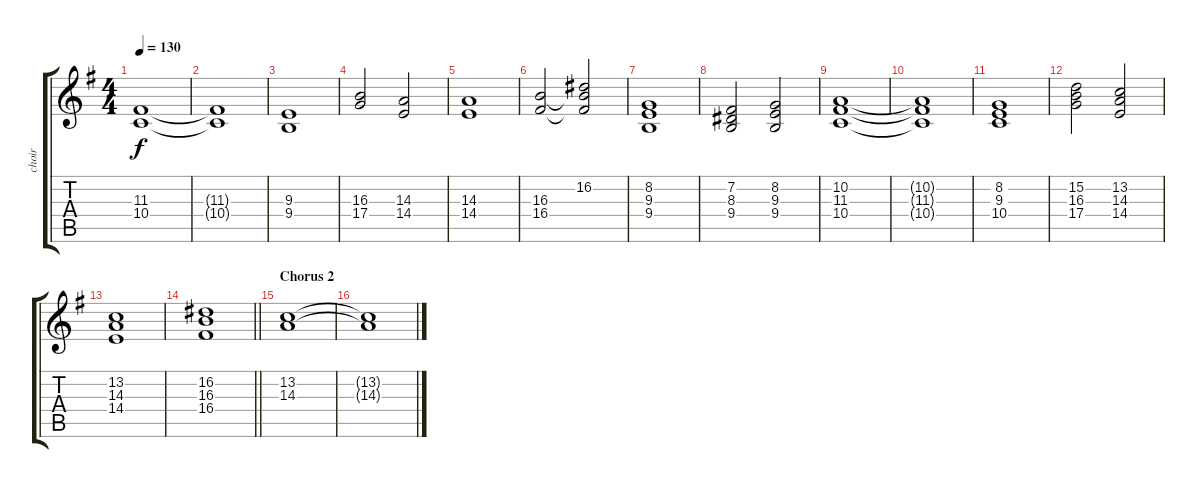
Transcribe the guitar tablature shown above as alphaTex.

\track ("choir" "choir") {instrument choiraahs}
\staff {score tabs}
\tuning (E4 B3 G3 D3 A2 E2) {hide}
\ts (4 4)
\tempo 130
\clef g2
\ks eminor
(11.3 10.4).1{dy f} |
(11.3{t} 10.4{t}).1 |
(9.3 9.4).1 |
(16.3 17.4).2 (14.3 14.4).2 |
(14.3 14.4).1 |
(16.3 16.4).2 (16.2 16.3{t} 16.4{t}).2 |
(8.2 9.3 9.4).1 |
(7.2 8.3 9.4).2 (8.2 9.3 9.4).2 |
(10.2 11.3 10.4).1 |
(10.2{t} 11.3{t} 10.4{t}).1 |
(8.2 9.3 10.4).1 |
(15.2 16.3 17.4).2 (13.2 14.3 14.4).2 |
(13.2 14.3 14.4).1 |
\barLineRight lightlight
(16.2 16.3 16.4).1 |
\section ("" "Chorus 2")
(13.2 14.3).1 |
(13.2{t} 14.3{t}).1
